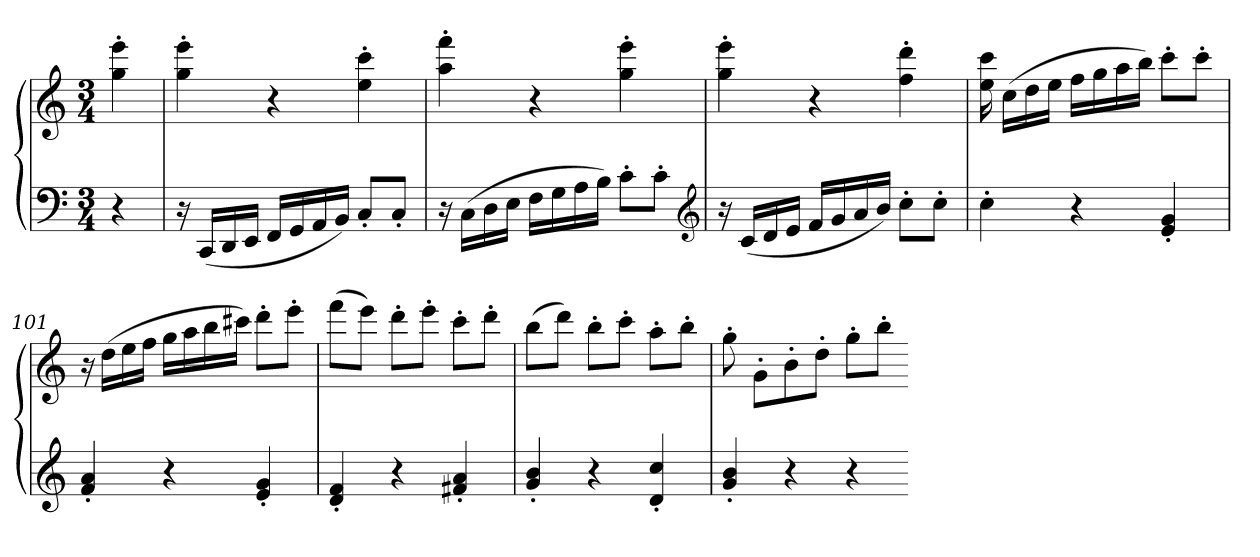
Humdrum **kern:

**kern	**kern
*part1	*part1
*staff2	*staff1
*clefF4	*clefG2
*k[]	*k[]
*C:	*C:
*M3/4	*M3/4
=	=
4r	4gg' 4eee'
=97	=97
16r	4gg' 4eee'
(16CCLL	.
16DD	.
16EEJJ	.
16FFLL	4r
16GG	.
16AA	.
16BBJJ)	.
8C'L	4ee' 4ccc'
8C'J	.
=98	=98
16r	4aa' 4fff'
(16CLL	.
16D	.
16EJJ	.
16FLL	4r
16G	.
16A	.
16BJJ)	.
8c'L	4gg' 4eee'
8c'J	.
*clefG2	*
=99	=99
16r	4gg' 4eee'
(16cLL	.
16d	.
16eJJ	.
16fLL	4r
16g	.
16a	.
16bJJ)	.
8cc'L	4ff' 4ddd'
8cc'J	.
=100	=100
4cc'	16ee 16ccc
.	(16ccLL
.	16dd
.	16eeJJ
4r	16ffLL
.	16gg
.	16aa
.	16bbJJ)
4e' 4g'	8ccc'L
.	8ccc'J
=101	=101
4f' 4a'	16r
.	(16ddLL
.	16ee
.	16ffJJ
4r	16ggLL
.	16aa
.	16bb
.	16ccc#XJJ)
4e' 4g'	8ddd'L
.	8eee'J
=102	=102
4d' 4f'	(8fffL
.	8eeeJ)
4r	8ddd'L
.	8eee'J
4f#X' 4a'	8ccc'L
.	8ddd'J
=103	=103
4g' 4b'	(8bbL
.	8dddJ)
4r	8bb'L
.	8ccc'J
4d' 4cc'	8aa'L
.	8bb'J
=104	=104
4g' 4b'	8gg'
.	8g'L
4r	8b'
.	8dd'J
4r	8gg'L
.	8bb'J
=-	=-
*-	*-
